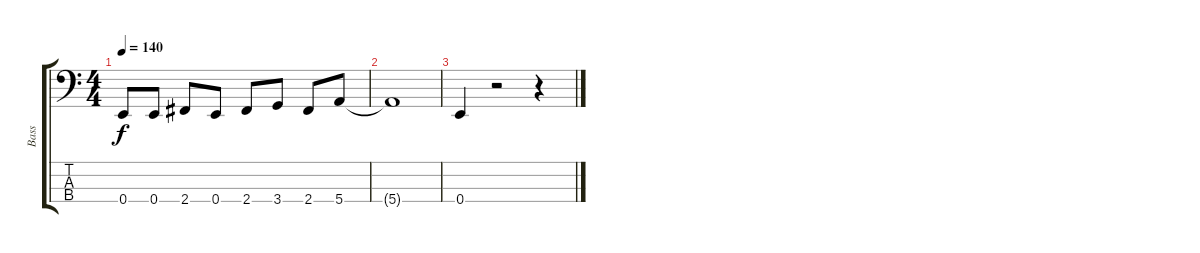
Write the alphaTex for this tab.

\track ("Bass" "Bass") {instrument electricbasspick}
\staff {score tabs}
\tuning (G2 D2 A1 E1) {hide}
\ts (4 4)
\tempo 140
\clef f4
\ks c
0.4.8{dy f} 0.4.8 2.4.8 0.4.8 2.4.8 3.4.8 2.4.8 5.4.8 |
5.4{t}.1 |
0.4.4 r.2 r.4
